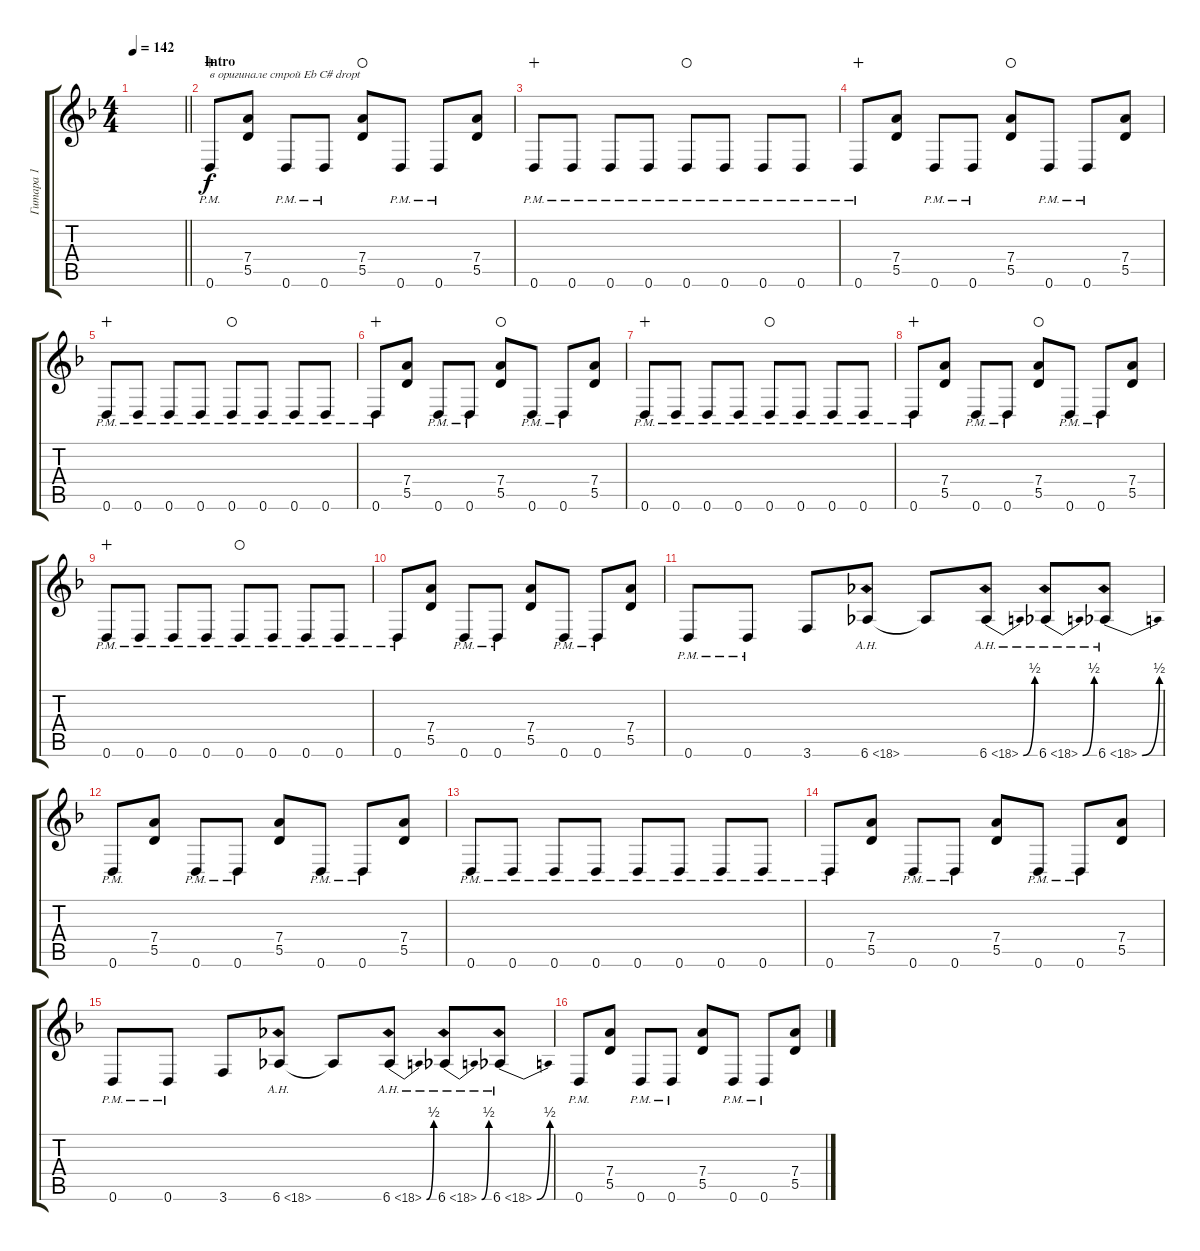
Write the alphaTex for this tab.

\track ("Гитара 1" "Гитара 1") {instrument distortionguitar}
\staff {score tabs}
\tuning (E4 B3 G3 D3 A2 D2) {hide}
\ts (4 4)
\tempo 142
\clef g2
\barLineRight lightlight
\ks dminor
|
\section ("" "Intro")
0.6{pm}.8{txt "в оригинале строй Eb C# dropt" balance 16 wahc} (7.4 5.5).8{balance 0} 0.6{pm}.8 0.6{pm}.8 (7.4 5.5).8{waho} 0.6{pm}.8 0.6{pm}.8 (7.4 5.5).8 |
0.6{pm}.8{wahc} 0.6{pm}.8 0.6{pm}.8 0.6{pm}.8 0.6{pm}.8{balance 16 waho} 0.6{pm}.8 0.6{pm}.8 0.6{pm}.8 |
0.6{pm}.8{wahc} (7.4 5.5).8 0.6{pm}.8 0.6{pm}.8 (7.4 5.5).8{waho} 0.6{pm}.8 0.6{pm}.8 (7.4 5.5).8 |
0.6{pm}.8{balance 0 wahc} 0.6{pm}.8 0.6{pm}.8 0.6{pm}.8 0.6{pm}.8{waho} 0.6{pm}.8 0.6{pm}.8 0.6{pm}.8 |
0.6{pm}.8{wahc} (7.4 5.5).8 0.6{pm}.8 0.6{pm}.8 (7.4 5.5).8{balance 16 waho} 0.6{pm}.8 0.6{pm}.8 (7.4 5.5).8 |
0.6{pm}.8{wahc} 0.6{pm}.8 0.6{pm}.8 0.6{pm}.8 0.6{pm}.8{waho} 0.6{pm}.8 0.6{pm}.8 0.6{pm}.8 |
0.6{pm}.8{balance 0 wahc} (7.4 5.5).8 0.6{pm}.8 0.6{pm}.8 (7.4 5.5).8{waho} 0.6{pm}.8 0.6{pm}.8 (7.4 5.5).8 |
0.6{pm}.8{wahc} 0.6{pm}.8 0.6{pm}.8 0.6{pm}.8 0.6{pm}.8{balance 10 waho} 0.6{pm}.8 0.6{pm}.8 0.6{pm}.8 |
0.6{pm}.8 (7.4 5.5).8 0.6{pm}.8 0.6{pm}.8 (7.4 5.5).8 0.6{pm}.8 0.6{pm}.8 (7.4 5.5).8 |
0.6{pm}.8 0.6{pm}.8 3.6.8 6.6{ah 12}.8 6.6{t}.8 6.6{be (bend 0 0 60 2) ah 12}.8 6.6{be (bend 0 0 60 2) ah 12}.8 6.6{be (bend 0 0 60 2) ah 12}.8 |
0.6{pm}.8 (7.4 5.5).8 0.6{pm}.8 0.6{pm}.8 (7.4 5.5).8 0.6{pm}.8 0.6{pm}.8 (7.4 5.5).8 |
0.6{pm}.8 0.6{pm}.8 0.6{pm}.8 0.6{pm}.8 0.6{pm}.8 0.6{pm}.8 0.6{pm}.8 0.6{pm}.8 |
0.6{pm}.8 (7.4 5.5).8 0.6{pm}.8 0.6{pm}.8 (7.4 5.5).8 0.6{pm}.8 0.6{pm}.8 (7.4 5.5).8 |
0.6{pm}.8 0.6{pm}.8 3.6.8 6.6{ah 12}.8 6.6{t}.8 6.6{be (bend 0 0 60 2) ah 12}.8 6.6{be (bend 0 0 60 2) ah 12}.8 6.6{be (bend 0 0 60 2) ah 12}.8 |
0.6{pm}.8 (7.4 5.5).8 0.6{pm}.8 0.6{pm}.8 (7.4 5.5).8 0.6{pm}.8 0.6{pm}.8 (7.4 5.5).8
